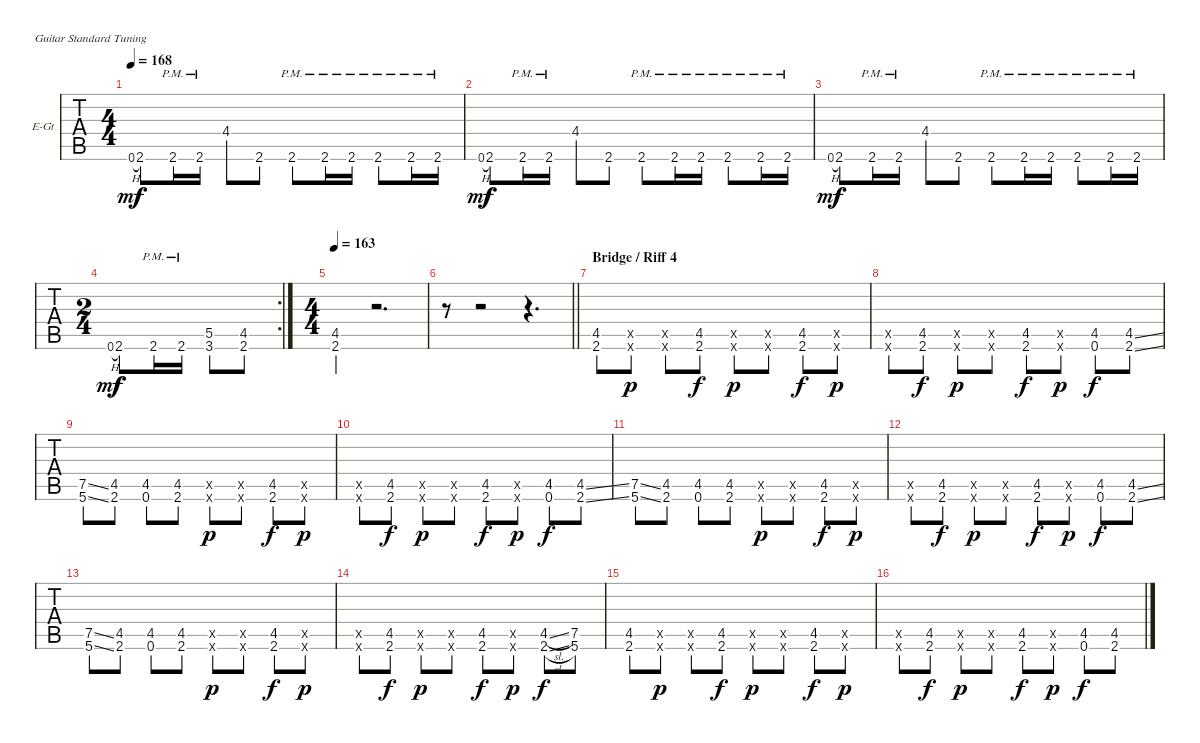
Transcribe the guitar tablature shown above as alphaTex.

\bracketExtendMode groupsimilarinstruments
\firstSystemTrackNameOrientation horizontal
\otherSystemsTrackNameOrientation horizontal
\track ("Guitar 01" "E-Gt") {instrument distortionguitar}
\staff {tabs}
\tuning (E4 B3 G3 D3 A2 E2)
\ts (4 4)
\tempo 168
\clef g2
\ks c
0.6{h}.8{gr onbeat dy mf} 2.6.8{dy f} 2.6{pm}.16 2.6{pm}.16 4.4.8 2.6.8 2.6{pm}.8 2.6{pm}.16 2.6{pm}.16 2.6{pm}.8 2.6{pm}.16 2.6{pm}.16 |
0.6{h}.8{gr onbeat dy mf} 2.6.8{dy f} 2.6{pm}.16 2.6{pm}.16 4.4.8 2.6.8 2.6{pm}.8 2.6{pm}.16 2.6{pm}.16 2.6{pm}.8 2.6{pm}.16 2.6{pm}.16 |
0.6{h}.8{gr onbeat dy mf} 2.6.8{dy f} 2.6{pm}.16 2.6{pm}.16 4.4.8 2.6.8 2.6{pm}.8 2.6{pm}.16 2.6{pm}.16 2.6{pm}.8 2.6{pm}.16 2.6{pm}.16 |
\rc 2
\ts (2 4)
\beaming (8 2 2)
0.6{h}.8{gr onbeat dy mf} 2.6.8{dy f} 2.6{pm}.16 2.6{pm}.16 (5.5 3.6).8 (4.5 2.6).8 |
\ts (4 4)
\beaming (8 2 2 2 2)
\tempo 163
(4.5{st} 2.6{st}).4 r.2{d} |
\barLineRight lightlight
r.8 r.2 r.4{d} |
\section ("" "Bridge / Riff 4")
(4.5 2.6).8 (4.5{x} 2.6{x}).8{dy p} (4.5{x} 2.6{x}).8 (4.5 2.6).8{dy f} (4.5{x} 2.6{x}).8{dy p} (4.5{x} 2.6{x}).8 (4.5 2.6).8{dy f} (4.5{x} 2.6{x}).8{dy p} |
(4.5{x} 2.6{x}).8 (4.5 2.6).8{dy f} (4.5{x} 2.6{x}).8{dy p} (4.5{x} 2.6{x}).8 (4.5 2.6).8{dy f} (4.5{x} 2.6{x}).8{dy p} (4.5 0.6).8{dy f} (4.5{ss} 2.6{ss}).8 |
(7.5{ss} 5.6{ss}).8 (4.5 2.6).8 (4.5 0.6).8 (4.5 2.6).8 (4.5{x} 2.6{x}).8{dy p} (4.5{x} 2.6{x}).8 (4.5 2.6).8{dy f} (4.5{x} 2.6{x}).8{dy p} |
(4.5{x} 2.6{x}).8 (4.5 2.6).8{dy f} (4.5{x} 2.6{x}).8{dy p} (4.5{x} 2.6{x}).8 (4.5 2.6).8{dy f} (4.5{x} 2.6{x}).8{dy p} (4.5 0.6).8{dy f} (4.5{ss} 2.6{ss}).8 |
(7.5{ss} 5.6{ss}).8 (4.5 2.6).8 (4.5 0.6).8 (4.5 2.6).8 (4.5{x} 2.6{x}).8{dy p} (4.5{x} 2.6{x}).8 (4.5 2.6).8{dy f} (4.5{x} 2.6{x}).8{dy p} |
(4.5{x} 2.6{x}).8 (4.5 2.6).8{dy f} (4.5{x} 2.6{x}).8{dy p} (4.5{x} 2.6{x}).8 (4.5 2.6).8{dy f} (4.5{x} 2.6{x}).8{dy p} (4.5 0.6).8{dy f} (4.5{ss} 2.6{ss}).8 |
(7.5{ss} 5.6{ss}).8 (4.5 2.6).8 (4.5 0.6).8 (4.5 2.6).8 (4.5{x} 2.6{x}).8{dy p} (4.5{x} 2.6{x}).8 (4.5 2.6).8{dy f} (4.5{x} 2.6{x}).8{dy p} |
(4.5{x} 2.6{x}).8 (4.5 2.6).8{dy f} (4.5{x} 2.6{x}).8{dy p} (4.5{x} 2.6{x}).8 (4.5 2.6).8{dy f} (4.5{x} 2.6{x}).8{dy p} (2.6{sl} 4.5{sl}).8{dy f} (5.6 7.5).8 |
(4.5 2.6).8 (4.5{x} 2.6{x}).8{dy p} (4.5{x} 2.6{x}).8 (4.5 2.6).8{dy f} (4.5{x} 2.6{x}).8{dy p} (4.5{x} 2.6{x}).8 (4.5 2.6).8{dy f} (4.5{x} 2.6{x}).8{dy p} |
(4.5{x} 2.6{x}).8 (4.5 2.6).8{dy f} (4.5{x} 2.6{x}).8{dy p} (4.5{x} 2.6{x}).8 (4.5 2.6).8{dy f} (4.5{x} 2.6{x}).8{dy p} (4.5 0.6).8{dy f} (4.5{ss} 2.6{ss}).8
